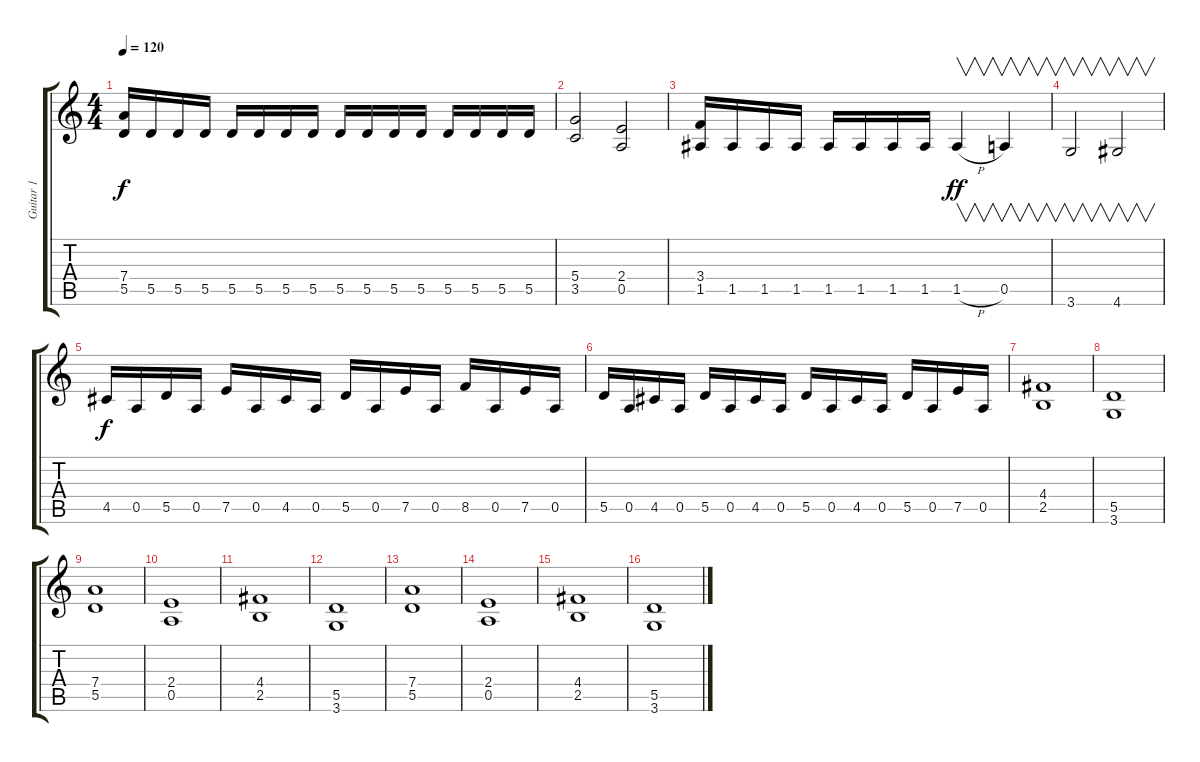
\track ("Guitar 1" "Guitar 1") {instrument distortionguitar}
\staff {score tabs}
\tuning (E4 B3 G3 D3 A2 E2) {hide}
\ts (4 4)
\tempo 120
\clef g2
\ks c
(7.4 5.5).16{dy f} 5.5.16 5.5.16 5.5.16 5.5.16 5.5.16 5.5.16 5.5.16 5.5.16 5.5.16 5.5.16 5.5.16 5.5.16 5.5.16 5.5.16 5.5.16 |
(5.4 3.5).2 (2.4 0.5).2 |
(3.4 1.5).16 1.5.16 1.5.16 1.5.16 1.5.16 1.5.16 1.5.16 1.5.16 1.5{h}.4{v dy ff} 0.5.4{v} |
3.6.2{v} 4.6.2{v} |
4.5.16{dy f} 0.5.16 5.5.16 0.5.16 7.5.16 0.5.16 4.5.16 0.5.16 5.5.16 0.5.16 7.5.16 0.5.16 8.5.16 0.5.16 7.5.16 0.5.16 |
5.5.16 0.5.16 4.5.16 0.5.16 5.5.16 0.5.16 4.5.16 0.5.16 5.5.16 0.5.16 4.5.16 0.5.16 5.5.16 0.5.16 7.5.16 0.5.16 |
(4.4 2.5).1 |
(5.5 3.6).1 |
(7.4 5.5).1 |
(2.4 0.5).1 |
(4.4 2.5).1 |
(5.5 3.6).1 |
(7.4 5.5).1 |
(2.4 0.5).1 |
(4.4 2.5).1 |
(5.5 3.6).1
